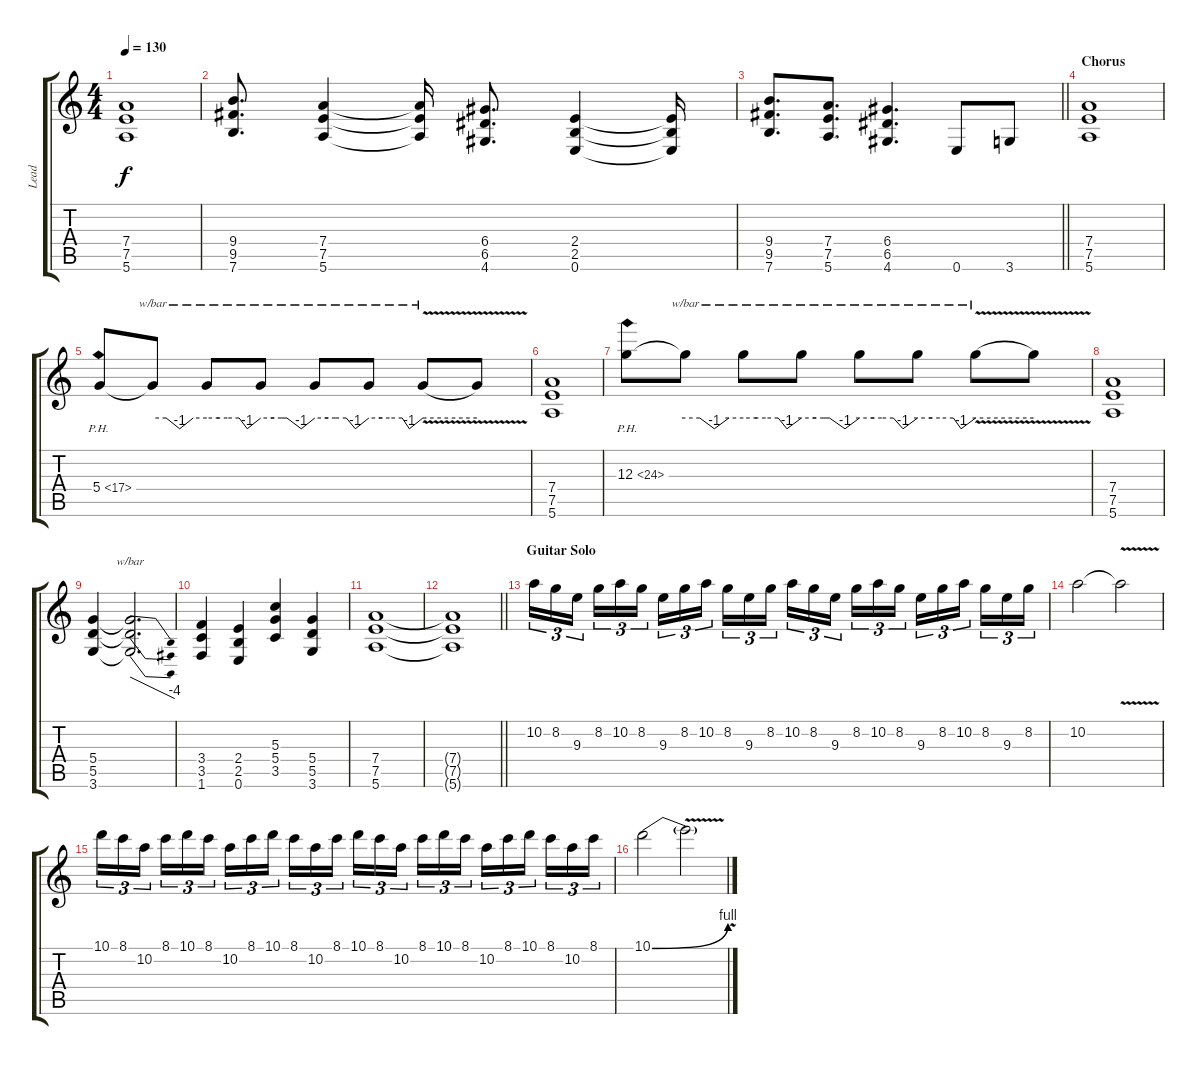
\track ("Lead" "Lead") {instrument overdrivenguitar}
\staff {score tabs}
\tuning (E4 B3 G3 D3 A2 E2) {hide}
\ts (4 4)
\tempo 130
\clef g2
\ks c
(7.4 7.5 5.6).1{dy f} |
(9.4 9.5 7.6).8{d} (7.4 7.5 5.6).4 (7.4{t} 7.5{t} 5.6{t}).16 (6.4 6.5 4.6).8{d} (2.4 2.5 0.6).4 (2.4{t} 2.5{t} 0.6{t}).16 |
\barLineRight lightlight
(9.4 9.5 7.6).8{d} (7.4 7.5 5.6).8{d} (6.4 6.5 4.6).4{d} 0.6.8 3.6.8 |
\section ("" "Chorus")
(7.4 7.5 5.6).1 |
5.4{ph 12}.8 5.4{t}.8{tbe (custom default 0 0 15 0 30 -4 45 0 60 0)} 5.4{t}.8{tbe (custom default 0 0 14 0 23 0 36 0 45 -4 60 0)} 5.4{t}.8{tbe (custom default 0 0 15 0 23 0 29 0 45 -4 60 0)} 5.4{t}.8{tbe (custom default 0 0 15 0 23 0 35 0 45 -4 60 0)} 5.4{t}.8{tbe (custom default 0 0 15 0 23 0 37 0 45 -4 60 0)} 5.4{v t}.8{tbe (hold default 0 0 60 0)} 5.4{t}.8 |
(7.4 7.5 5.6).1 |
12.3{ph 12}.8 12.3{t}.8{tbe (custom default 0 0 15 0 30 -4 45 0 60 0)} 12.3{t}.8{tbe (custom default 0 0 14 0 23 0 36 0 45 -4 60 0)} 12.3{t}.8{tbe (custom default 0 0 15 0 23 0 29 0 45 -4 60 0)} 12.3{t}.8{tbe (custom default 0 0 15 0 23 0 35 0 45 -4 60 0)} 12.3{t}.8{tbe (custom default 0 0 15 0 23 0 37 0 45 -4 60 0)} 12.3{v t}.8{tbe (hold default 0 0 60 0)} 12.3{t}.8 |
(7.4 7.5 5.6).1 |
(5.4 5.5 3.6).4 (5.4{t} 5.5{t} 3.6{t}).2{d tbe (dive default 0 0 60 -16)} |
(3.4 3.5 1.6).4 (2.4 2.5 0.6).4 (5.3 5.4 3.5).4 (5.4 5.5 3.6).4 |
(7.4 7.5 5.6).1 |
\barLineRight lightlight
(7.4{t} 7.5{t} 5.6{t}).1 |
\section ("" "Guitar Solo")
10.2.16{tu (3 2)} 8.2.16{tu (3 2)} 9.3.16{tu (3 2) beam splitsecondary} 8.2.16{tu (3 2)} 10.2.16{tu (3 2)} 8.2.16{tu (3 2)} 9.3.16{tu (3 2)} 8.2.16{tu (3 2)} 10.2.16{tu (3 2) beam splitsecondary} 8.2.16{tu (3 2)} 9.3.16{tu (3 2)} 8.2.16{tu (3 2)} 10.2.16{tu (3 2)} 8.2.16{tu (3 2)} 9.3.16{tu (3 2) beam splitsecondary} 8.2.16{tu (3 2)} 10.2.16{tu (3 2)} 8.2.16{tu (3 2)} 9.3.16{tu (3 2)} 8.2.16{tu (3 2)} 10.2.16{tu (3 2) beam splitsecondary} 8.2.16{tu (3 2)} 9.3.16{tu (3 2)} 8.2.16{tu (3 2)} |
10.2.2 10.2{v t}.2 |
10.1.16{tu (3 2)} 8.1.16{tu (3 2)} 10.2.16{tu (3 2) beam splitsecondary} 8.1.16{tu (3 2)} 10.1.16{tu (3 2)} 8.1.16{tu (3 2)} 10.2.16{tu (3 2)} 8.1.16{tu (3 2)} 10.1.16{tu (3 2) beam splitsecondary} 8.1.16{tu (3 2)} 10.2.16{tu (3 2)} 8.1.16{tu (3 2)} 10.1.16{tu (3 2)} 8.1.16{tu (3 2)} 10.2.16{tu (3 2) beam splitsecondary} 8.1.16{tu (3 2)} 10.1.16{tu (3 2)} 8.1.16{tu (3 2)} 10.2.16{tu (3 2)} 8.1.16{tu (3 2)} 10.1.16{tu (3 2) beam splitsecondary} 8.1.16{tu (3 2)} 10.2.16{tu (3 2)} 8.1.16{tu (3 2)} |
10.1{be (bend 0 0 60 4)}.2 10.1{v t}.2
